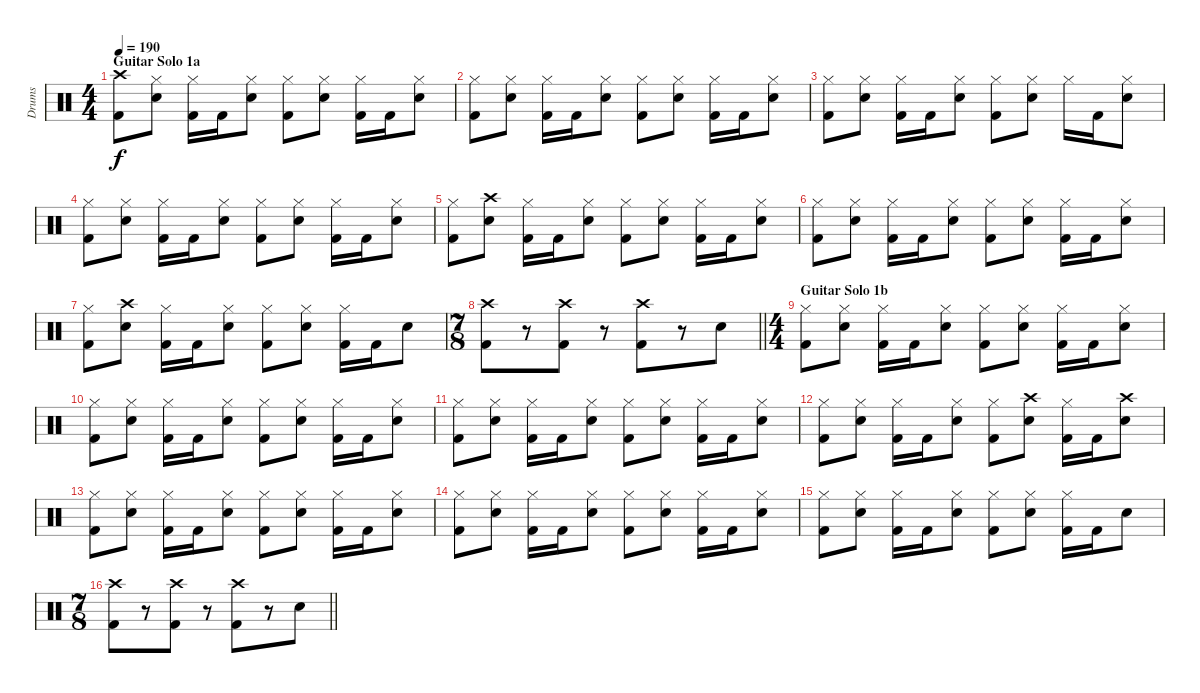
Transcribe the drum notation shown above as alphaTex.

\track ("Drums" "Drums") {instrument percussion}
\staff {score}
\articulation defaults
\ts (4 4)
\section ("" "Guitar Solo 1a")
\tempo 190
\clef neutral
\ks c
("Crash high (hit)" "Kick (hit) 2").8{dy f} ("Hi-Hat (closed)" "Snare (hit) 2").8 ("Hi-Hat (closed)" "Kick (hit) 2").16 "Kick (hit) 2".16 ("Hi-Hat (closed)" "Snare (hit) 2").8 ("Hi-Hat (closed)" "Kick (hit) 2").8 ("Hi-Hat (closed)" "Snare (hit) 2").8 ("Hi-Hat (closed)" "Kick (hit) 2").16 "Kick (hit) 2".16 ("Hi-Hat (closed)" "Snare (hit) 2").8 |
("Hi-Hat (closed)" "Kick (hit) 2").8 ("Hi-Hat (closed)" "Snare (hit) 2").8 ("Hi-Hat (closed)" "Kick (hit) 2").16 "Kick (hit) 2".16 ("Hi-Hat (closed)" "Snare (hit) 2").8 ("Hi-Hat (closed)" "Kick (hit) 2").8 ("Hi-Hat (closed)" "Snare (hit) 2").8 ("Hi-Hat (closed)" "Kick (hit) 2").16 "Kick (hit) 2".16 ("Hi-Hat (closed)" "Snare (hit) 2").8 |
("Hi-Hat (closed)" "Kick (hit) 2").8 ("Hi-Hat (closed)" "Snare (hit) 2").8 ("Hi-Hat (closed)" "Kick (hit) 2").16 "Kick (hit) 2".16 ("Hi-Hat (closed)" "Snare (hit) 2").8 ("Hi-Hat (closed)" "Kick (hit) 2").8 ("Hi-Hat (closed)" "Snare (hit) 2").8 "Hi-Hat (closed)".16 "Kick (hit) 2".16 ("Hi-Hat (closed)" "Snare (hit) 2").8 |
("Hi-Hat (closed)" "Kick (hit) 2").8 ("Hi-Hat (closed)" "Snare (hit) 2").8 ("Hi-Hat (closed)" "Kick (hit) 2").16 "Kick (hit) 2".16 ("Hi-Hat (closed)" "Snare (hit) 2").8 ("Hi-Hat (closed)" "Kick (hit) 2").8 ("Hi-Hat (closed)" "Snare (hit) 2").8 ("Hi-Hat (closed)" "Kick (hit) 2").16 "Kick (hit) 2".16 ("Hi-Hat (closed)" "Snare (hit) 2").8 |
("Hi-Hat (closed)" "Kick (hit) 2").8 ("Crash high (hit)" "Snare (hit) 2").8 ("Hi-Hat (closed)" "Kick (hit) 2").16 "Kick (hit) 2".16 ("Hi-Hat (closed)" "Snare (hit) 2").8 ("Hi-Hat (closed)" "Kick (hit) 2").8 ("Hi-Hat (closed)" "Snare (hit) 2").8 ("Hi-Hat (closed)" "Kick (hit) 2").16 "Kick (hit) 2".16 ("Hi-Hat (closed)" "Snare (hit) 2").8 |
("Hi-Hat (closed)" "Kick (hit) 2").8 ("Hi-Hat (closed)" "Snare (hit) 2").8 ("Hi-Hat (closed)" "Kick (hit) 2").16 "Kick (hit) 2".16 ("Hi-Hat (closed)" "Snare (hit) 2").8 ("Hi-Hat (closed)" "Kick (hit) 2").8 ("Hi-Hat (closed)" "Snare (hit) 2").8 ("Hi-Hat (closed)" "Kick (hit) 2").16 "Kick (hit) 2".16 ("Hi-Hat (closed)" "Snare (hit) 2").8 |
("Hi-Hat (closed)" "Kick (hit) 2").8 ("Crash high (hit)" "Snare (hit) 2").8 ("Hi-Hat (closed)" "Kick (hit) 2").16 "Kick (hit) 2".16 ("Hi-Hat (closed)" "Snare (hit) 2").8 ("Hi-Hat (closed)" "Kick (hit) 2").8 ("Hi-Hat (closed)" "Snare (hit) 2").8 ("Hi-Hat (closed)" "Kick (hit) 2").16 "Kick (hit) 2".16 "Snare (hit) 2".8 |
\ts (7 8)
\barLineRight lightlight
("Crash high (hit)" "Kick (hit) 2").8 r.8 ("Crash high (hit)" "Kick (hit) 2").8 r.8 ("Crash high (hit)" "Kick (hit) 2").8 r.8 "Snare (hit) 2".8 |
\ts (4 4)
\section ("" "Guitar Solo 1b")
("Hi-Hat (closed)" "Kick (hit) 2").8 ("Hi-Hat (closed)" "Snare (hit) 2").8 ("Hi-Hat (closed)" "Kick (hit) 2").16 "Kick (hit) 2".16 ("Hi-Hat (closed)" "Snare (hit) 2").8 ("Hi-Hat (closed)" "Kick (hit) 2").8 ("Hi-Hat (closed)" "Snare (hit) 2").8 ("Hi-Hat (closed)" "Kick (hit) 2").16 "Kick (hit) 2".16 ("Hi-Hat (closed)" "Snare (hit) 2").8 |
("Hi-Hat (closed)" "Kick (hit) 2").8 ("Hi-Hat (closed)" "Snare (hit) 2").8 ("Hi-Hat (closed)" "Kick (hit) 2").16 "Kick (hit) 2".16 ("Hi-Hat (closed)" "Snare (hit) 2").8 ("Hi-Hat (closed)" "Kick (hit) 2").8 ("Hi-Hat (closed)" "Snare (hit) 2").8 ("Hi-Hat (closed)" "Kick (hit) 2").16 "Kick (hit) 2".16 ("Hi-Hat (closed)" "Snare (hit) 2").8 |
("Hi-Hat (closed)" "Kick (hit) 2").8 ("Hi-Hat (closed)" "Snare (hit) 2").8 ("Hi-Hat (closed)" "Kick (hit) 2").16 "Kick (hit) 2".16 ("Hi-Hat (closed)" "Snare (hit) 2").8 ("Hi-Hat (closed)" "Kick (hit) 2").8 ("Hi-Hat (closed)" "Snare (hit) 2").8 ("Hi-Hat (closed)" "Kick (hit) 2").16 "Kick (hit) 2".16 ("Hi-Hat (closed)" "Snare (hit) 2").8 |
("Hi-Hat (closed)" "Kick (hit) 2").8 ("Hi-Hat (closed)" "Snare (hit) 2").8 ("Hi-Hat (closed)" "Kick (hit) 2").16 "Kick (hit) 2".16 ("Hi-Hat (closed)" "Snare (hit) 2").8 ("Hi-Hat (closed)" "Kick (hit) 2").8 ("Crash high (hit)" "Snare (hit) 2").8 ("Hi-Hat (closed)" "Kick (hit) 2").16 "Kick (hit) 2".16 ("Crash high (hit)" "Snare (hit) 2").8 |
("Hi-Hat (closed)" "Kick (hit) 2").8 ("Hi-Hat (closed)" "Snare (hit) 2").8 ("Hi-Hat (closed)" "Kick (hit) 2").16 "Kick (hit) 2".16 ("Hi-Hat (closed)" "Snare (hit) 2").8 ("Hi-Hat (closed)" "Kick (hit) 2").8 ("Hi-Hat (closed)" "Snare (hit) 2").8 ("Hi-Hat (closed)" "Kick (hit) 2").16 "Kick (hit) 2".16 ("Hi-Hat (closed)" "Snare (hit) 2").8 |
("Hi-Hat (closed)" "Kick (hit) 2").8 ("Hi-Hat (closed)" "Snare (hit) 2").8 ("Hi-Hat (closed)" "Kick (hit) 2").16 "Kick (hit) 2".16 ("Hi-Hat (closed)" "Snare (hit) 2").8 ("Hi-Hat (closed)" "Kick (hit) 2").8 ("Hi-Hat (closed)" "Snare (hit) 2").8 ("Hi-Hat (closed)" "Kick (hit) 2").16 "Kick (hit) 2".16 ("Hi-Hat (closed)" "Snare (hit) 2").8 |
("Hi-Hat (closed)" "Kick (hit) 2").8 ("Hi-Hat (closed)" "Snare (hit) 2").8 ("Hi-Hat (closed)" "Kick (hit) 2").16 "Kick (hit) 2".16 ("Hi-Hat (closed)" "Snare (hit) 2").8 ("Hi-Hat (closed)" "Kick (hit) 2").8 ("Hi-Hat (closed)" "Snare (hit) 2").8 ("Hi-Hat (closed)" "Kick (hit) 2").16 "Kick (hit) 2".16 "Snare (hit) 2".8 |
\ts (7 8)
\barLineRight lightlight
("Crash high (hit)" "Kick (hit) 2").8 r.8 ("Crash high (hit)" "Kick (hit) 2").8 r.8 ("Crash high (hit)" "Kick (hit) 2").8 r.8 "Snare (hit) 2".8
